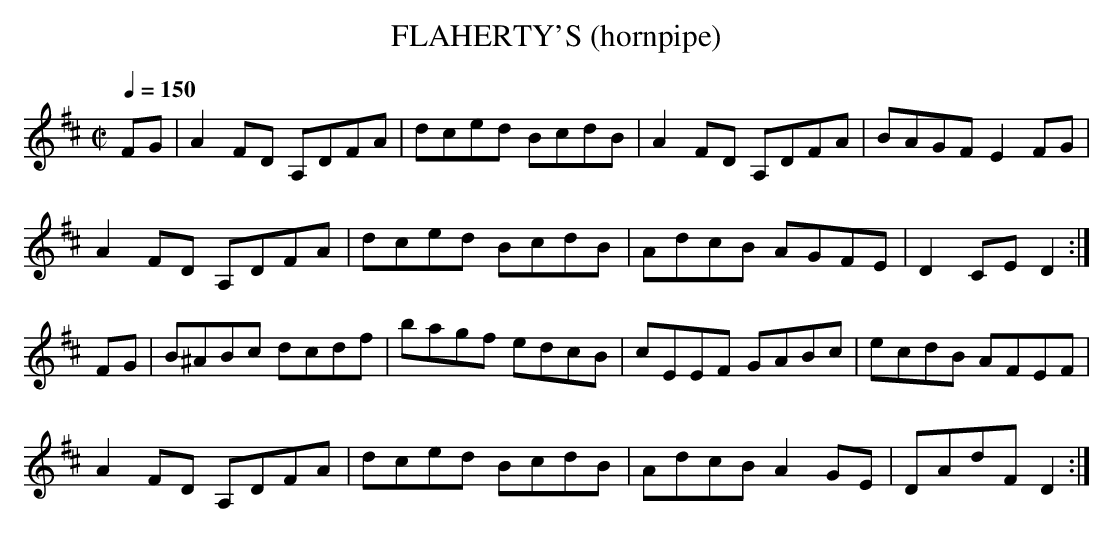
X:1
T:FLAHERTY'S (hornpipe)
Q:1/4=150
M:C|
K:D
FG|A2FD A,DFA|dced BcdB|A2FD A,DFA|BAGF E2FG|
A2FD A,DFA|dced BcdB|AdcB AGFE|D2CE D2 :|
FG|B^ABc dcdf|bagf edcB|cEEF GABc|ecdB AFEF|
A2FD A,DFA|dced BcdB|AdcB A2GE|DAdF D2 :|
